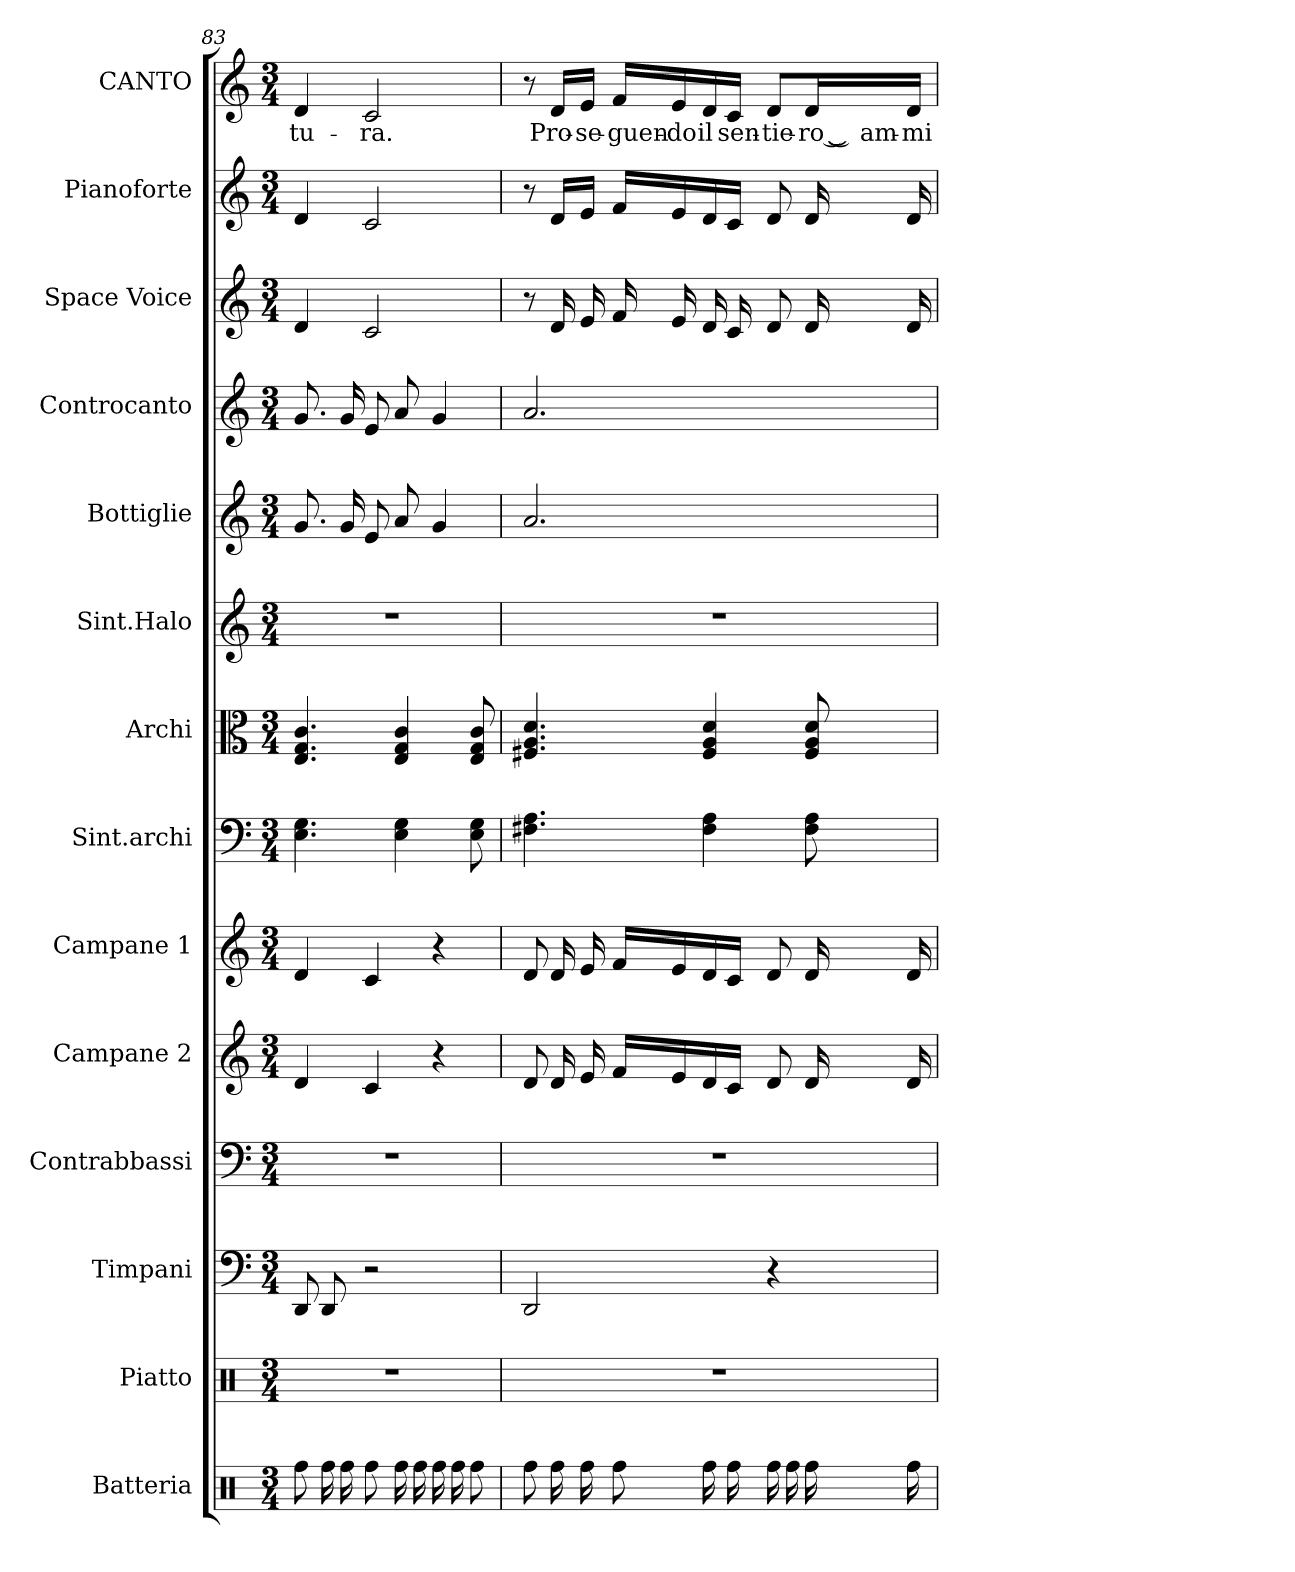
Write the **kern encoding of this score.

**kern	**kern	**kern	**kern	**kern	**kern	**kern	**kern	**kern	**kern	**kern	**kern	**kern	**kern	**text
*part14	*part13	*part12	*part11	*part10	*part9	*part8	*part7	*part6	*part5	*part4	*part3	*part2	*part1	*part1
*staff14	*staff13	*staff12	*staff11	*staff10	*staff9	*staff8	*staff7	*staff6	*staff5	*staff4	*staff3	*staff2	*staff1	*staff1
*I"Batteria	*I"Piatto	*I"Timpani	*I"Contrabbassi	*I"Campane 2	*I"Campane 1	*I"Sint.archi	*I"Archi	*I"Sint.Halo	*I"Bottiglie	*I"Controcanto	*I"Space Voice	*I"Pianoforte	*I"CANTO	*
*I'Batt	*I'Pt	*I'Timp	*I'Cb	*I'Camp	*I'Camp	*I'S.ar	*I'Ar	*I'Halo	*I'Bt	*I'c.cnt	*	*I'Pf	*	*
*clefX	*clefX	*clefF4	*clefF4	*clefG2	*clefG2	*clefF4	*clefC3	*clefG2	*clefG2	*clefG2	*clefG2	*clefG2	*clefG2	*
*	*	*	*ITrd7c12	*	*	*	*	*	*	*	*	*	*	*
*k[]	*k[]	*k[]	*k[]	*k[]	*k[]	*k[]	*k[]	*k[]	*k[]	*k[]	*k[]	*k[]	*k[]	*
*M3/4	*M3/4	*M3/4	*M3/4	*M3/4	*M3/4	*M3/4	*M3/4	*M3/4	*M3/4	*M3/4	*M3/4	*M3/4	*M3/4	*
=83	=83	=83	=83	=83	=83	=83	=83	=83	=83	=83	=83	=83	=83	=83
!	!	!	!	!	!	!	!	!	!	!	!	!	!	!LO:LY:b
8Rff\	2.r	8DD/	2.r	4d/	4d/	4.E\ 4.G\	4.E/ 4.G/ 4.c/	2.r	8.g/	8.g/	4d/	4d/	4d/	-tu-
16Rff\	.	8DD/	.	.	.	.	.	.	.	.	.	.	.	.
16Rff\	.	.	.	.	.	.	.	.	16g/	16g/	.	.	.	.
!	!	!	!	!	!	!	!	!	!	!	!	!	!	!LO:LY:b
8Rff\	.	2r	.	4c/	4c/	.	.	.	8e/	8e/	2c/	2c/	2c/	-ra.
16Rff\	.	.	.	.	.	4E\ 4G\	4E/ 4G/ 4c/	.	8a/	8a/	.	.	.	.
16Rff\	.	.	.	.	.	.	.	.	.	.	.	.	.	.
16Rff\	.	.	.	4r	4r	.	.	.	4g/	4g/	.	.	.	.
16Rff\	.	.	.	.	.	.	.	.	.	.	.	.	.	.
8Rff\	.	.	.	.	.	8E\ 8G\	8E/ 8G/ 8c/	.	.	.	.	.	.	.
!!LO:LB:g=z
=84	=84	=84	=84	=84	=84	=84	=84	=84	=84	=84	=84	=84	=84	=84
8Rff\	2.r	2DD/	2.r	8d/	8d/	4.F#X\ 4.A\	4.F#X/ 4.A/ 4.d/	2.r	2.a/	2.a/	8r	8r	8r	.
!	!	!	!	!	!	!	!	!	!	!	!	!	!	!LO:LY:b
16Rff\	.	.	.	16d/	16d/	.	.	.	.	.	16d/	16d/LL	16d/LL	Pro-
!	!	!	!	!	!	!	!	!	!	!	!	!	!	!LO:LY:b
16Rff\	.	.	.	16e/	16e/	.	.	.	.	.	16e/	16e/JJ	16e/JJ	-se-
!	!	!	!	!	!	!	!	!	!	!	!	!	!	!LO:LY:b
8Rff\	.	.	.	16f/LL	16f/LL	.	.	.	.	.	16f/	16f/LL	16f/LL	-guen-
!	!	!	!	!	!	!	!	!	!	!	!	!	!	!LO:LY:b
.	.	.	.	16e/	16e/	.	.	.	.	.	16e/	16e/	16e/	-do
!	!	!	!	!	!	!	!	!	!	!	!	!	!	!LO:LY:b
16Rff\	.	.	.	16d/	16d/	4F#\ 4A\	4F#/ 4A/ 4d/	.	.	.	16d/	16d/	16d/	il
!	!	!	!	!	!	!	!	!	!	!	!	!	!	!LO:LY:b
16Rff\	.	.	.	16c/JJ	16c/JJ	.	.	.	.	.	16c/	16c/JJ	16c/JJ	sen-
!	!	!	!	!	!	!	!	!	!	!	!	!	!	!LO:LY:b
16Rff\	.	4r	.	8d/	8d/	.	.	.	.	.	8d/	8d/	8d/L	-tie-
16Rff\	.	.	.	.	.	.	.	.	.	.	.	.	.	.
!	!	!	!	!	!	!	!	!	!	!	!	!	!	!LO:LY:b
16Rff\	.	.	.	16d/	16d/	8F#\ 8A\	8F#/ 8A/ 8d/	.	.	.	16d/	16d/	16d/L	-ro ͜ am-
!	!	!	!	!	!	!	!	!	!	!	!	!	!	!LO:LY:b
16Rff\	.	.	.	16d/	16d/	.	.	.	.	.	16d/	16d/	16d/JJ	-mi-
=	=	=	=	=	=	=	=	=	=	=	=	=	=	=
*-	*-	*-	*-	*-	*-	*-	*-	*-	*-	*-	*-	*-	*-	*-
